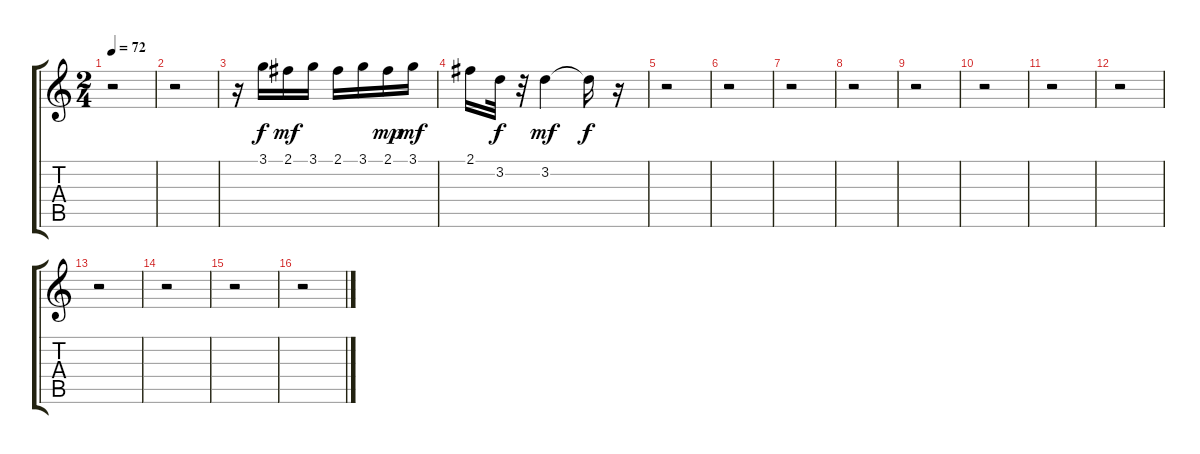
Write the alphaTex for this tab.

\track "" {instrument distortionguitar}
\staff {score tabs}
\tuning (E4 B3 G3 D3 A2 E2) {hide}
\ts (2 4)
\tempo 72
\clef g2
\ks c
r.2{dy mf} |
r.2 |
r.16 3.1.16{dy f} 2.1.16{dy mf} 3.1.16 2.1.16 3.1.16 2.1.16{dy mp} 3.1.16{dy mf} |
2.1.16 3.2.32{dy f} r.32 3.2.4{dy mf} 3.2{t}.16{dy f} r.16 |
r.2 |
r.2 |
r.2 |
r.2 |
r.2 |
r.2 |
r.2 |
r.2 |
r.2 |
r.2 |
r.2 |
r.2
